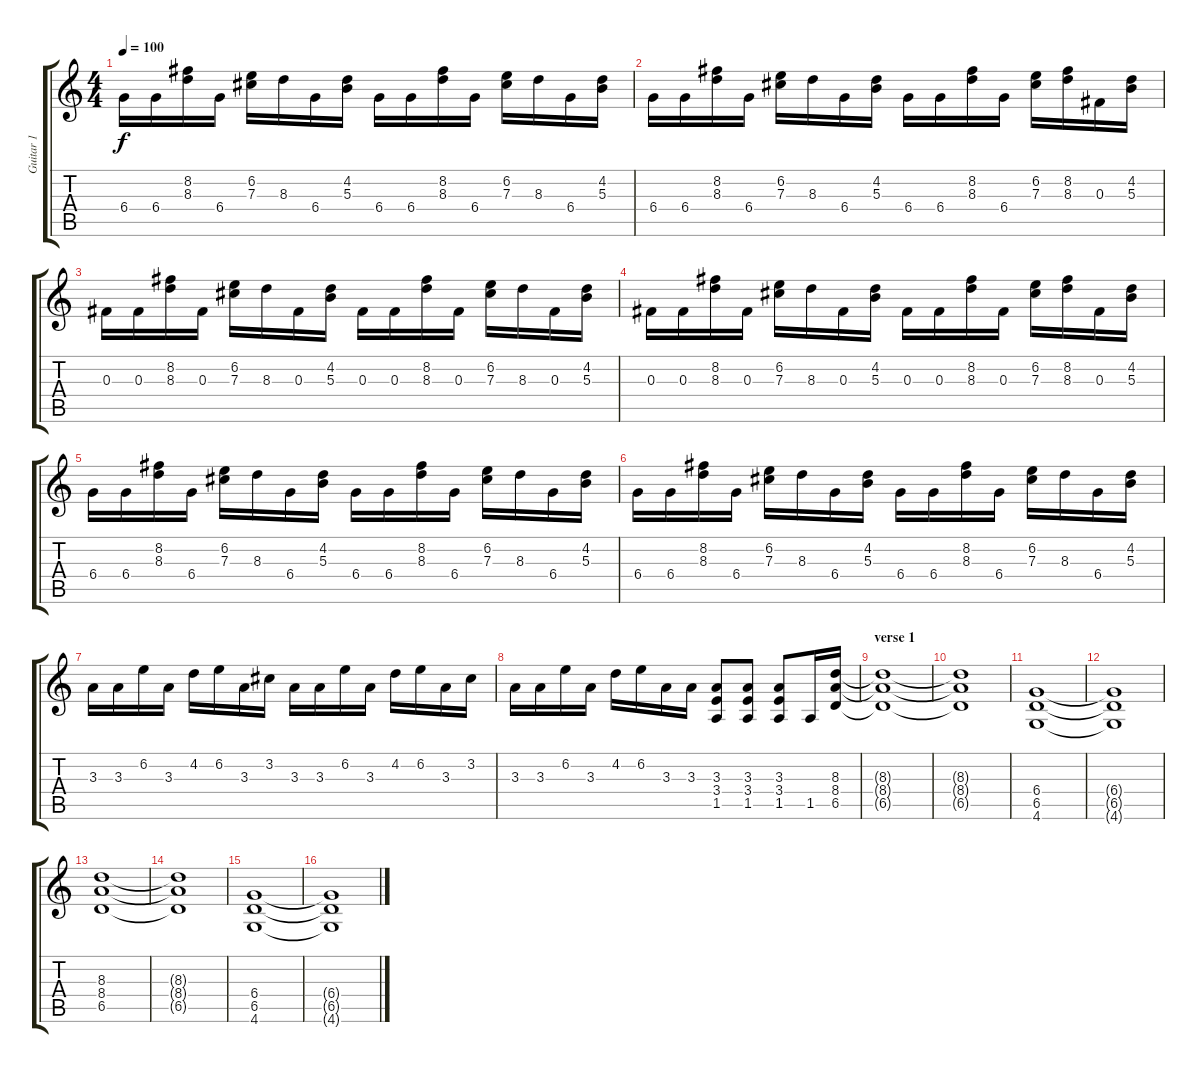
\track ("Guitar 1" "Guitar 1") {instrument overdrivenguitar}
\staff {score tabs}
\tuning (Eb4 Bb3 Gb3 Db3 Ab2 Eb2) {hide}
\ts (4 4)
\tempo 100
\clef g2
\ks c
6.4.16{dy f} 6.4.16 (8.2 8.3).16 6.4.16 (6.2 7.3).16 8.3.16 6.4.16 (4.2 5.3).16 6.4.16 6.4.16 (8.2 8.3).16 6.4.16 (6.2 7.3).16 8.3.16 6.4.16 (4.2 5.3).16 |
6.4.16 6.4.16 (8.2 8.3).16 6.4.16 (6.2 7.3).16 8.3.16 6.4.16 (4.2 5.3).16 6.4.16 6.4.16 (8.2 8.3).16 6.4.16 (6.2 7.3).16 (8.2 8.3).16 0.3.16 (4.2 5.3).16 |
0.3.16 0.3.16 (8.2 8.3).16 0.3.16 (6.2 7.3).16 8.3.16 0.3.16 (4.2 5.3).16 0.3.16 0.3.16 (8.2 8.3).16 0.3.16 (6.2 7.3).16 8.3.16 0.3.16 (4.2 5.3).16 |
0.3.16 0.3.16 (8.2 8.3).16 0.3.16 (6.2 7.3).16 8.3.16 0.3.16 (4.2 5.3).16 0.3.16 0.3.16 (8.2 8.3).16 0.3.16 (6.2 7.3).16 (8.2 8.3).16 0.3.16 (4.2 5.3).16 |
6.4.16 6.4.16 (8.2 8.3).16 6.4.16 (6.2 7.3).16 8.3.16 6.4.16 (4.2 5.3).16 6.4.16 6.4.16 (8.2 8.3).16 6.4.16 (6.2 7.3).16 8.3.16 6.4.16 (4.2 5.3).16 |
6.4.16 6.4.16 (8.2 8.3).16 6.4.16 (6.2 7.3).16 8.3.16 6.4.16 (4.2 5.3).16 6.4.16 6.4.16 (8.2 8.3).16 6.4.16 (6.2 7.3).16 8.3.16 6.4.16 (4.2 5.3).16 |
3.3.16 3.3.16 6.2.16 3.3.16 4.2.16 6.2.16 3.3.16 3.2.16 3.3.16 3.3.16 6.2.16 3.3.16 4.2.16 6.2.16 3.3.16 3.2.16 |
3.3.16 3.3.16 6.2.16 3.3.16 4.2.16 6.2.16 3.3.16 3.3.16 (3.3 3.4 1.5).8 (3.3 3.4 1.5).8 (3.3 3.4 1.5).8 1.5.16 (8.3 8.4 6.5).16 |
\section ("" "verse 1")
(8.3{t} 8.4{t} 6.5{t}).1 |
(8.3{t} 8.4{t} 6.5{t}).1 |
(6.4 6.5 4.6).1 |
(6.4{t} 6.5{t} 4.6{t}).1 |
(8.3 8.4 6.5).1 |
(8.3{t} 8.4{t} 6.5{t}).1 |
(6.4 6.5 4.6).1 |
(6.4{t} 6.5{t} 4.6{t}).1
